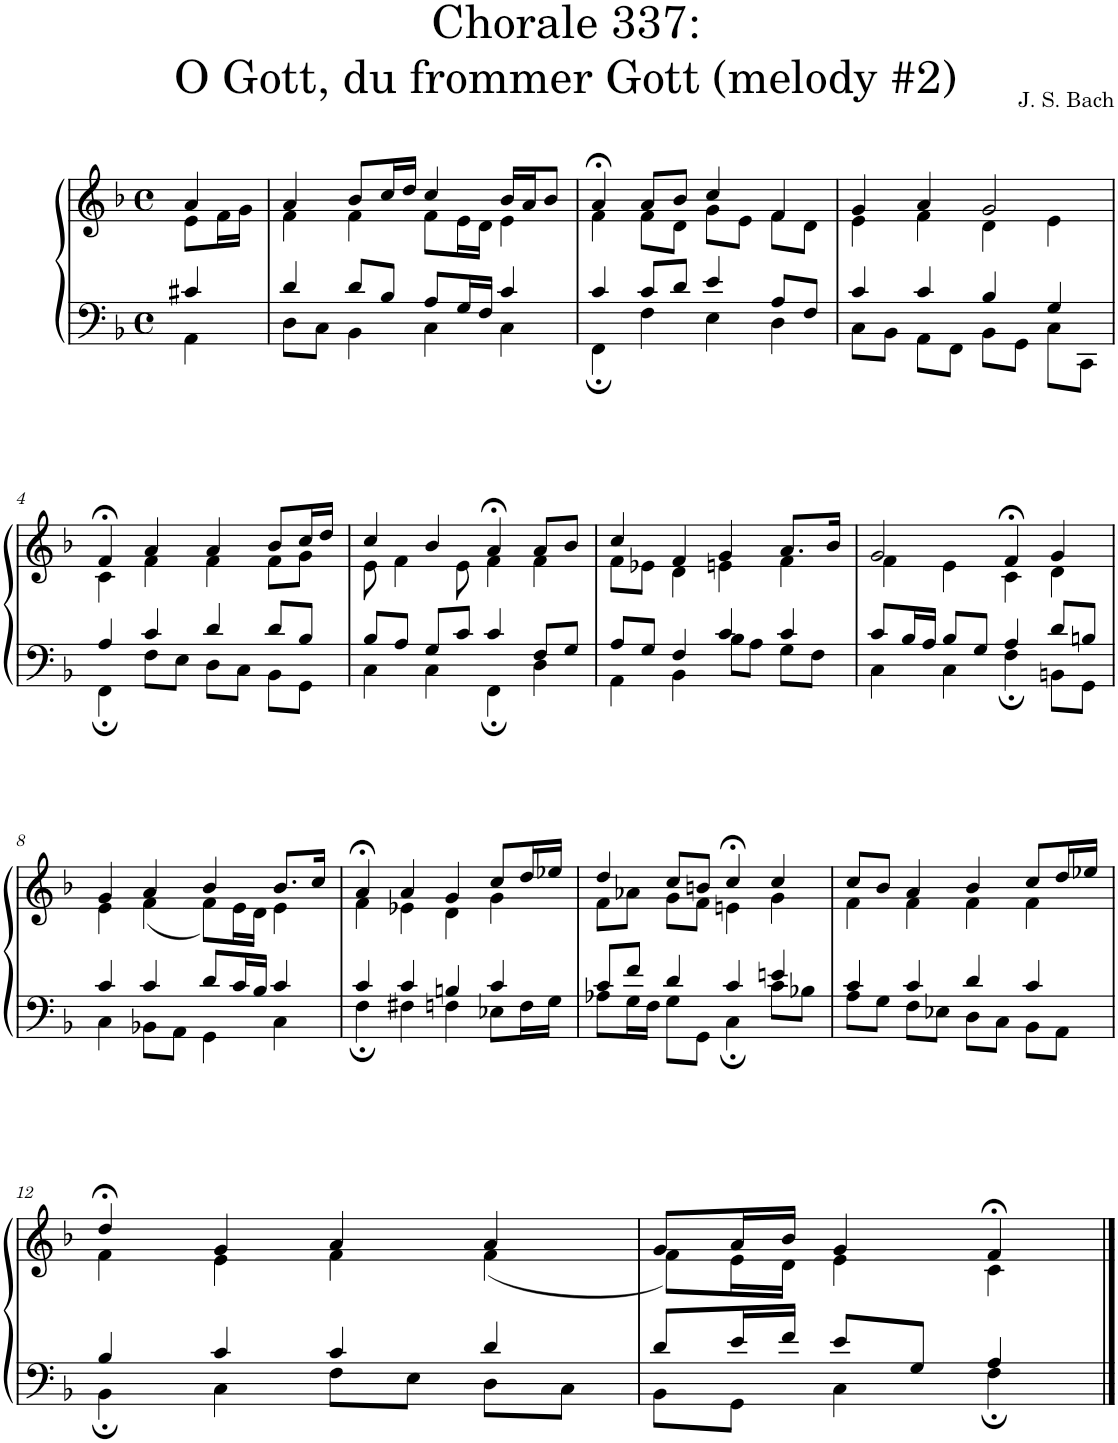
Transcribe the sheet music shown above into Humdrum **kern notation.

**kern	**kern
*part1	*part1
*staff2	*staff1
*I"S,A	*
*clefF4	*clefG2
*k[b-]	*k[b-]
*M4/4	*M4/4
*met(c)	*met(c)
=	=
*^	*^
4c#X/	4AA\	4a/	8e\L
.	.	.	16f\L
.	.	.	16g\JJ
=1	=1	=1	=1
4d/	8D\L	4a/	4f\
.	8C\J	.	.
8d/L	4BB-\	8b-/L	4f\
8B-/J	.	16cc/L	.
.	.	16dd/JJ	.
8A/L	4C\	4cc/	8f\L
16G/L	.	.	16e\L
16F/JJ	.	.	16d\JJ
4c/	4C\	16b-/LL	4e\
.	.	16a/J	.
.	.	8b-/J	.
=2	=2	=2	=2
4c/	4FF;\	4a;</	4f\
8c/L	4F\	8a/L	8f\L
8d/J	.	8b-/J	8d\J
4e/	4E\	4cc/	8g\L
.	.	.	8e\J
8A/L	4D\	4f/	8f\L
8F/J	.	.	8d\J
=3	=3	=3	=3
4c/	8C\L	4g/	4e\
.	8BB-\J	.	.
4c/	8AA\L	4a/	4f\
.	8FF\J	.	.
4B-/	8BB-\L	2g/	4d\
.	8GG\J	.	.
4G/	8C\L	.	4e\
.	8CC\J	.	.
!!LO:LB:g=z	!!
=4	=4	=4	=4
4A/	4FF;\	4f;</	4c\
4c/	8F\L	4a/	4f\
.	8E\J	.	.
4d/	8D\L	4a/	4f\
.	8C\J	.	.
8d/L	8BB-\L	8b-/L	8f\L
8B-/J	8GG\J	16cc/L	8g\J
.	.	16dd/JJ	.
=5	=5	=5	=5
8B-/L	4C\	4cc/	8e\
8A/J	.	.	4f\
8G/L	4C\	4b-/	.
8c/J	.	.	8e\
4c/	4FF;\	4a;</	4f\
8F/L	4D\	8a/L	4f\
8G/J	.	8b-/J	.
=6	=6	=6	=6
8A/L	4AA\	4cc/	8f\L
8G/J	.	.	8e-X\J
4F/	4BB-\	4f/	4d\
4c/	8B-\L	4g/	4en\
.	8A\J	.	.
4c/	8G\L	8.a/L	4f\
.	8F\J	.	.
.	.	16b-/Jk	.
=7	=7	=7	=7
8c/L	4C\	2g/	4f\
16B-/L	.	.	.
16A/JJ	.	.	.
8B-/L	4C\	.	4e\
8G/J	.	.	.
4A/	4F;\	4f;</	4c\
8d/L	8BBn\L	4g/	4d\
8Bn/J	8GG\J	.	.
!!LO:LB:g=z	!!
=8	=8	=8	=8
4c/	4C\	4g/	4e\
4c/	8BB-X\L	4a/	(<4f\
.	8AA\J	.	.
8d/L	4GG\	4b-/	8f\L)
16c/L	.	.	16e\L
16B-/JJ	.	.	16d\JJ
4c/	4C\	8.b-/L	4e\
.	.	16cc/Jk	.
=9	=9	=9	=9
4c/	4F;\	4a;</	4f\
4c/	4F#X\	4a/	4e-X\
4Bn/	4Fn\	4g/	4d\
4c/	8E-X\L	8cc/L	4g\
.	16F\L	16dd/L	.
.	16G\JJ	16ee-X/JJ	.
=10	=10	=10	=10
8c/L	8A-X\L	4dd/	8f\L
8f/J	16G\L	.	8a-X\J
.	16F\JJ	.	.
4d/	8G\L	8cc/L	8g\L
.	8GG\J	8bn/J	8f\J
4c/	4C;\	4cc;</	4en\
4en/	8c\L	4cc/	4g\
.	8B-X\J	.	.
=11	=11	=11	=11
4c/	8A\L	8cc/L	4f\
.	8G\J	8b-/J	.
4c/	8F\L	4a/	4f\
.	8E-X\J	.	.
4d/	8D\L	4b-/	4f\
.	8C\J	.	.
4c/	8BB-\L	8cc/L	4f\
.	8AA\J	16dd/L	.
.	.	16ee-X/JJ	.
!!LO:LB:g=z	!!
=12	=12	=12	=12
4B-/	4BB-;\	4dd;</	4f\
4c/	4C\	4g/	4e\
4c/	8F\L	4a/	4f\
.	8E\J	.	.
4d/	8D\L	4a/	(<4f\
.	8C\J	.	.
=13	=13	=13	=13
8d/L	8BB-\L	8g/L	8f\L)
16e/L	8GG\J	16a/L	16e\L
16f/JJ	.	16b-/JJ	16d\JJ
8e/L	4C\	4g/	4e\
8G/J	.	.	.
4A/	4F;\	4f;</	4c\
*v	*v	*	*
*	*v	*v
==	==
*-	*-
